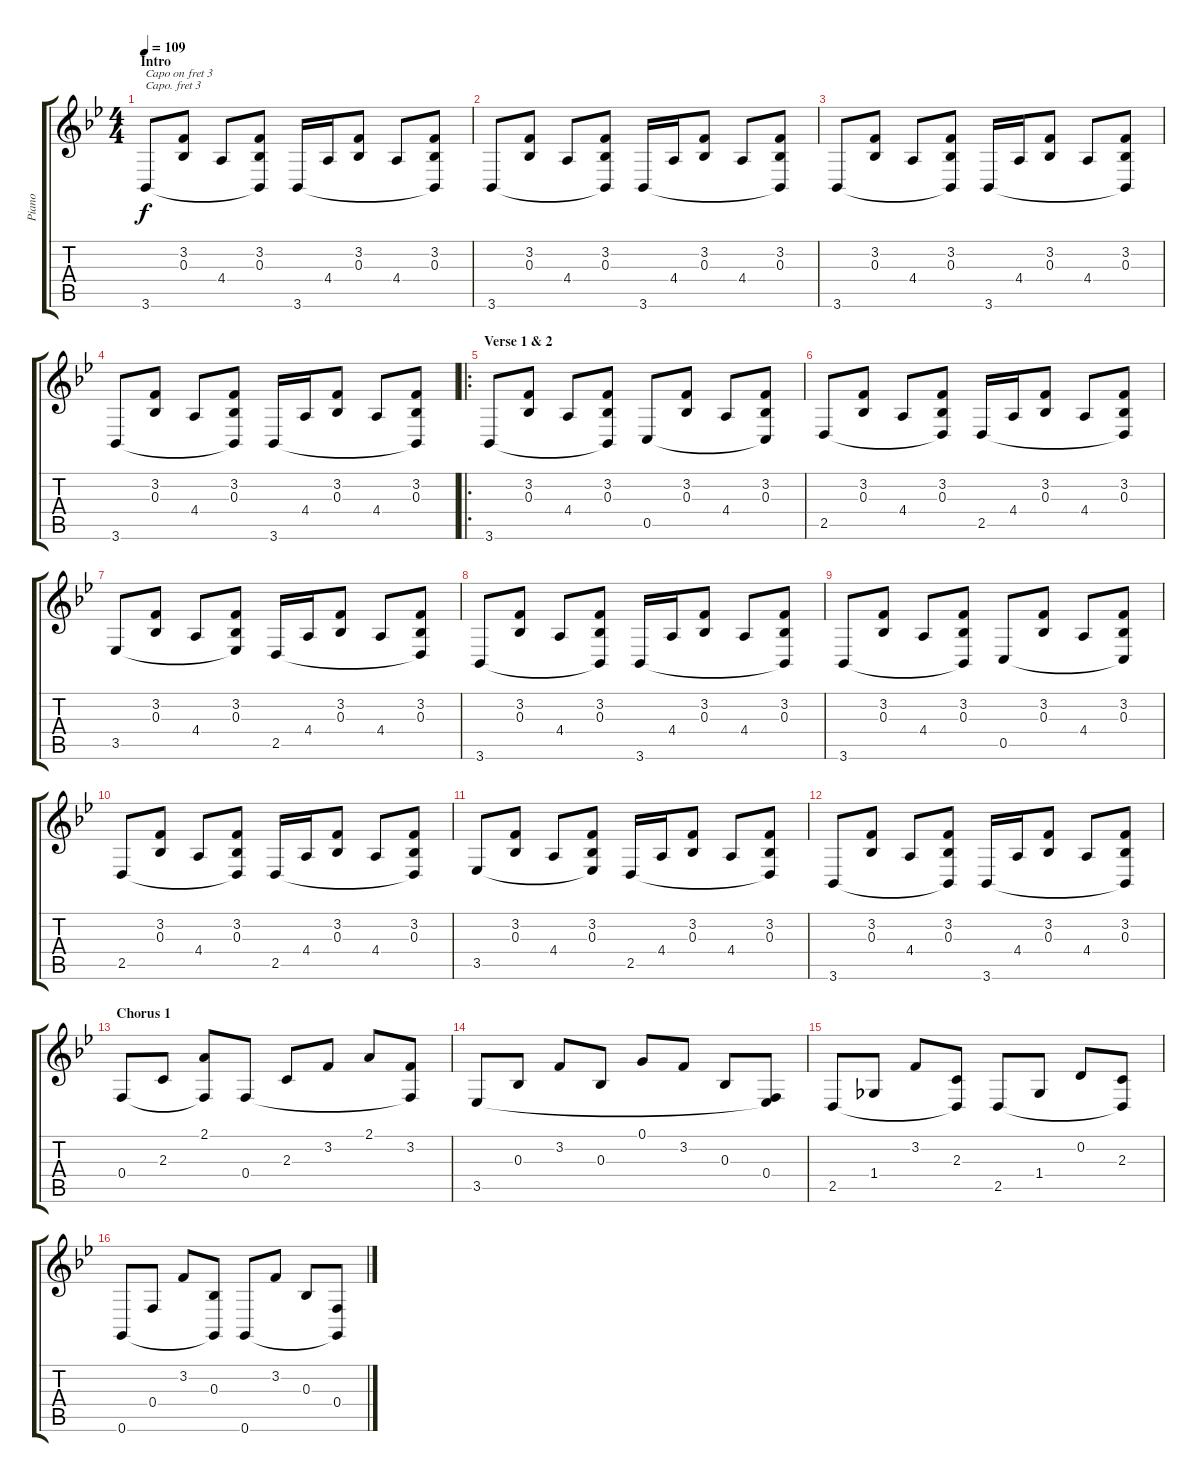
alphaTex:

\track ("Piano" "Piano") {instrument acousticgrandpiano}
\staff {score tabs}
\capo 3
\tuning (E4 B3 G3 D3 A2 E2) {hide}
\ts (4 4)
\section ("" "Intro")
\tempo 109
\clef g2
\ks bb
3.6.8{txt "Capo on fret 3" dy f instrument acousticgrandpiano} (3.2 0.3).8 4.4.8 (3.2 0.3 3.6{t}).8 3.6.16 4.4.16 (3.2 0.3).8 4.4.8 (3.2 0.3 3.6{t}).8 |
3.6.8 (3.2 0.3).8 4.4.8 (3.2 0.3 3.6{t}).8 3.6.16 4.4.16 (3.2 0.3).8 4.4.8 (3.2 0.3 3.6{t}).8 |
3.6.8 (3.2 0.3).8 4.4.8 (3.2 0.3 3.6{t}).8 3.6.16 4.4.16 (3.2 0.3).8 4.4.8 (3.2 0.3 3.6{t}).8 |
3.6.8 (3.2 0.3).8 4.4.8 (3.2 0.3 3.6{t}).8 3.6.16 4.4.16 (3.2 0.3).8 4.4.8 (3.2 0.3 3.6{t}).8 |
\ro
\section ("" "Verse 1 & 2")
3.6.8 (3.2 0.3).8 4.4.8 (3.2 0.3 3.6{t}).8 0.5.8 (3.2 0.3).8 4.4.8 (3.2 0.3 0.5{t}).8 |
2.5.8 (3.2 0.3).8 4.4.8 (3.2 0.3 2.5{t}).8 2.5.16 4.4.16 (3.2 0.3).8 4.4.8 (3.2 0.3 2.5{t}).8 |
3.5.8 (3.2 0.3).8 4.4.8 (3.2 0.3 3.5{t}).8 2.5.16 4.4.16 (3.2 0.3).8 4.4.8 (3.2 0.3 2.5{t}).8 |
3.6.8 (3.2 0.3).8 4.4.8 (3.2 0.3 3.6{t}).8 3.6.16 4.4.16 (3.2 0.3).8 4.4.8 (3.2 0.3 3.6{t}).8 |
3.6.8 (3.2 0.3).8 4.4.8 (3.2 0.3 3.6{t}).8 0.5.8 (3.2 0.3).8 4.4.8 (3.2 0.3 0.5{t}).8 |
2.5.8 (3.2 0.3).8 4.4.8 (3.2 0.3 2.5{t}).8 2.5.16 4.4.16 (3.2 0.3).8 4.4.8 (3.2 0.3 2.5{t}).8 |
3.5.8 (3.2 0.3).8 4.4.8 (3.2 0.3 3.5{t}).8 2.5.16 4.4.16 (3.2 0.3).8 4.4.8 (3.2 0.3 2.5{t}).8 |
3.6.8 (3.2 0.3).8 4.4.8 (3.2 0.3 3.6{t}).8 3.6.16 4.4.16 (3.2 0.3).8 4.4.8 (3.2 0.3 3.6{t}).8 |
\section ("" "Chorus 1")
0.4.8 2.3.8 (2.1 0.4{t}).8 0.4.8 2.3.8 3.2.8 2.1.8 (3.2 0.4{t}).8 |
3.5.8 0.3.8 3.2.8 0.3.8 0.1.8 3.2.8 0.3.8 (0.4 3.5{t}).8 |
2.5.8 1.4.8 3.2.8 (2.3 2.5{t}).8 2.5.8 1.4.8 0.2.8 (2.3 2.5{t}).8 |
0.6.8 0.4.8 3.2.8 (0.3 0.6{t}).8 0.6.8 3.2.8 0.3.8 (0.4 0.6{t}).8
